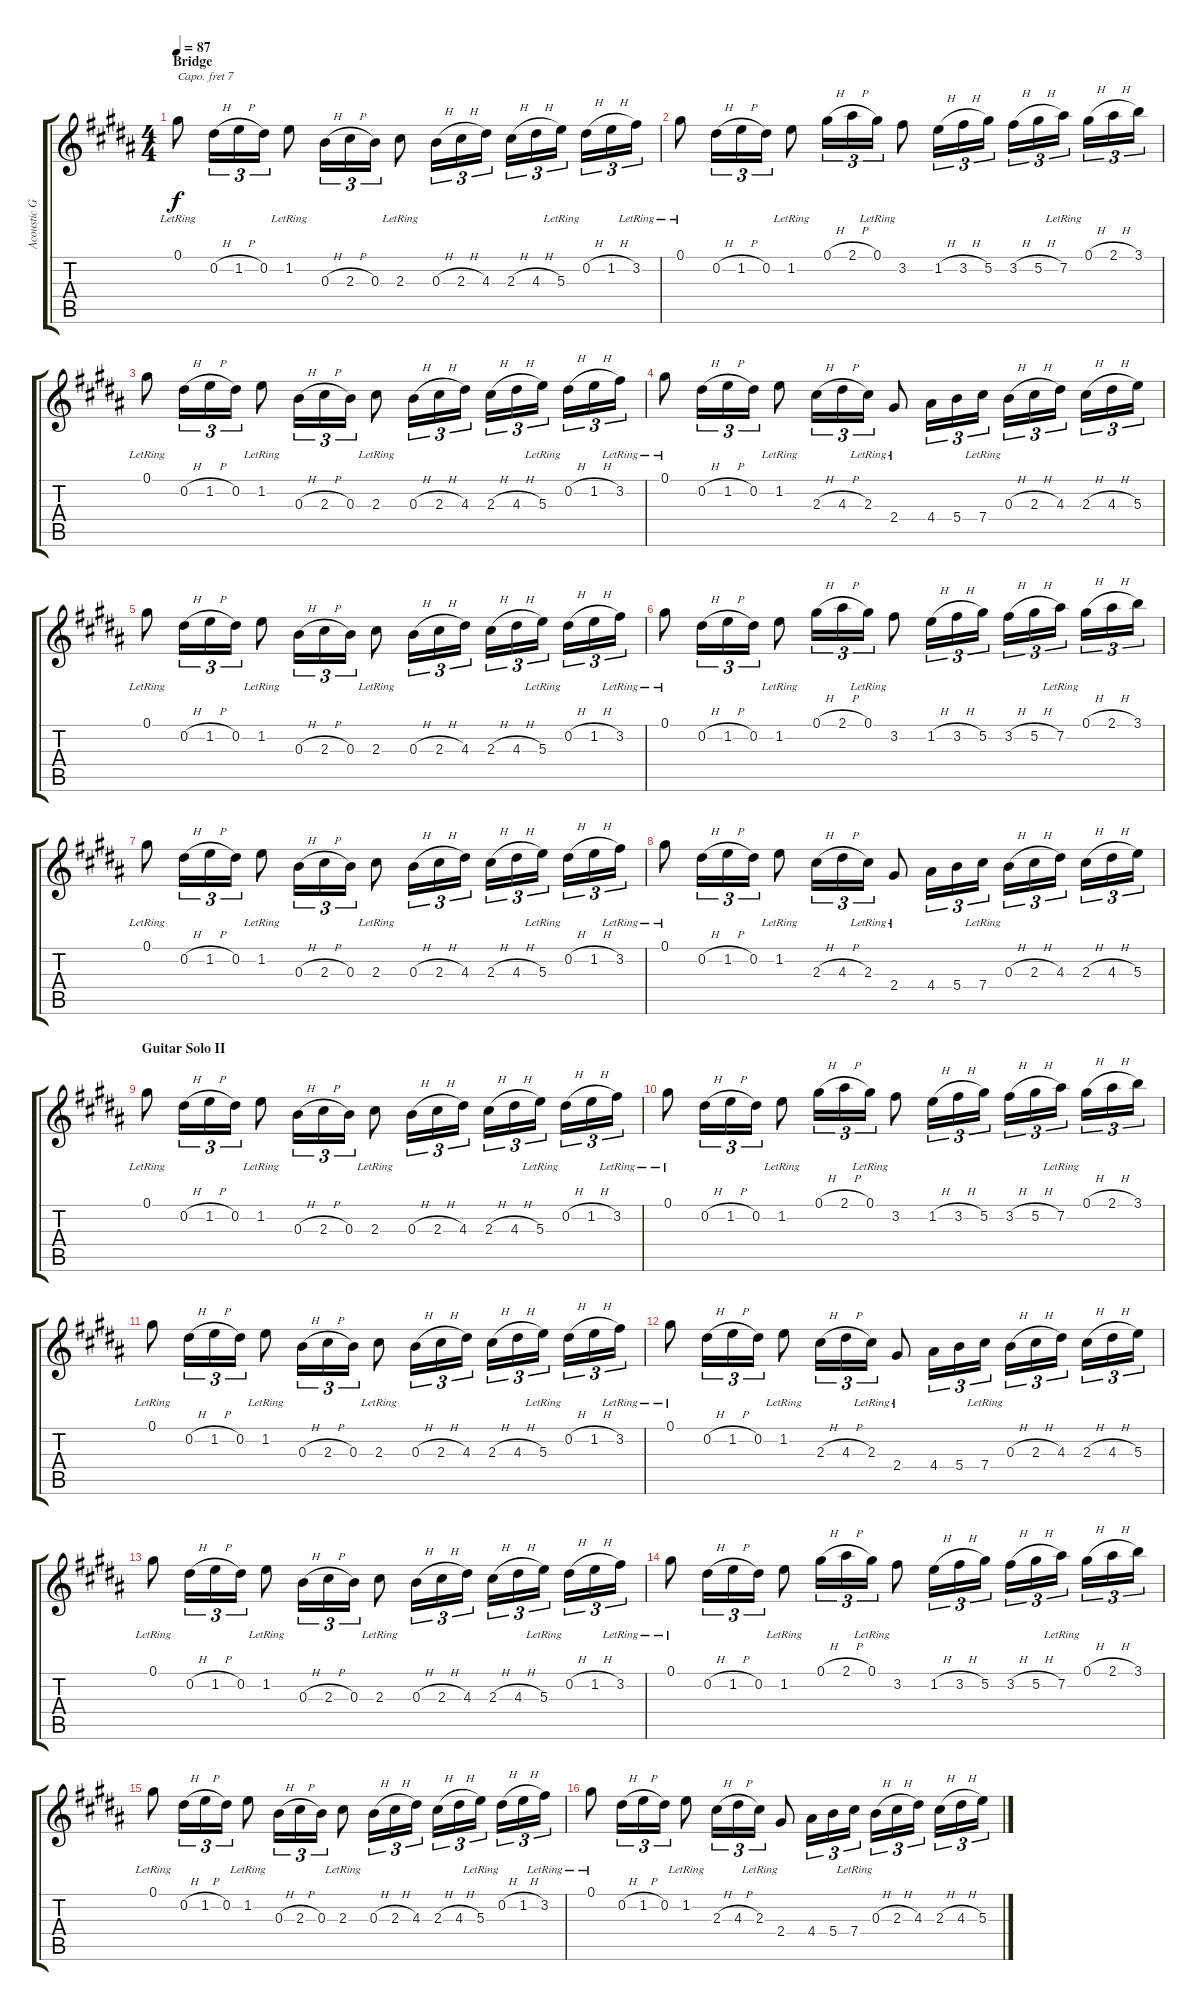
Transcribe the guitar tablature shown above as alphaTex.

\track ("Acoustic Guitar I" "Acoustic G") {instrument acousticguitarsteel}
\staff {score tabs}
\capo 7
\tuning (Db4 Ab3 E3 B2 Gb2 Db2) {hide}
\ts (4 4)
\section ("" "Bridge")
\tempo 87
\clef g2
\ks b
0.1{lr}.8{dy f volume 13} 0.2{h}.16{tu (3 2)} 1.2{h}.16{tu (3 2)} 0.2.16{tu (3 2)} 1.2{lr}.8 0.3{h}.16{tu (3 2)} 2.3{h}.16{tu (3 2)} 0.3.16{tu (3 2)} 2.3{lr}.8 0.3{h}.16{tu (3 2)} 2.3{h}.16{tu (3 2)} 4.3.16{tu (3 2)} 2.3{h}.16{tu (3 2)} 4.3{h}.16{tu (3 2)} 5.3{lr}.16{tu (3 2)} 0.2{h}.16{tu (3 2)} 1.2{h}.16{tu (3 2)} 3.2{lr}.16{tu (3 2)} |
0.1{lr}.8{volume 13} 0.2{h}.16{tu (3 2)} 1.2{h}.16{tu (3 2)} 0.2.16{tu (3 2)} 1.2{lr}.8 0.1{h}.16{tu (3 2)} 2.1{h}.16{tu (3 2)} 0.1{lr}.16{tu (3 2)} 3.2.8 1.2{h}.16{tu (3 2)} 3.2{h}.16{tu (3 2)} 5.2.16{tu (3 2)} 3.2{h}.16{tu (3 2)} 5.2{h}.16{tu (3 2)} 7.2{lr}.16{tu (3 2)} 0.1{h}.16{tu (3 2)} 2.1{h}.16{tu (3 2)} 3.1.16{tu (3 2)} |
0.1{lr}.8{volume 13} 0.2{h}.16{tu (3 2)} 1.2{h}.16{tu (3 2)} 0.2.16{tu (3 2)} 1.2{lr}.8 0.3{h}.16{tu (3 2)} 2.3{h}.16{tu (3 2)} 0.3.16{tu (3 2)} 2.3{lr}.8 0.3{h}.16{tu (3 2)} 2.3{h}.16{tu (3 2)} 4.3.16{tu (3 2)} 2.3{h}.16{tu (3 2)} 4.3{h}.16{tu (3 2)} 5.3{lr}.16{tu (3 2)} 0.2{h}.16{tu (3 2)} 1.2{h}.16{tu (3 2)} 3.2{lr}.16{tu (3 2)} |
0.1{lr}.8{volume 13} 0.2{h}.16{tu (3 2)} 1.2{h}.16{tu (3 2)} 0.2.16{tu (3 2)} 1.2{lr}.8 2.3{h}.16{tu (3 2)} 4.3{h}.16{tu (3 2)} 2.3{lr}.16{tu (3 2)} 2.4{lr}.8 4.4.16{tu (3 2)} 5.4.16{tu (3 2)} 7.4{lr}.16{tu (3 2)} 0.3{h}.16{tu (3 2)} 2.3{h}.16{tu (3 2)} 4.3.16{tu (3 2)} 2.3{h}.16{tu (3 2)} 4.3{h}.16{tu (3 2)} 5.3.16{tu (3 2)} |
0.1{lr}.8{volume 13} 0.2{h}.16{tu (3 2)} 1.2{h}.16{tu (3 2)} 0.2.16{tu (3 2)} 1.2{lr}.8 0.3{h}.16{tu (3 2)} 2.3{h}.16{tu (3 2)} 0.3.16{tu (3 2)} 2.3{lr}.8 0.3{h}.16{tu (3 2)} 2.3{h}.16{tu (3 2)} 4.3.16{tu (3 2)} 2.3{h}.16{tu (3 2)} 4.3{h}.16{tu (3 2)} 5.3{lr}.16{tu (3 2)} 0.2{h}.16{tu (3 2)} 1.2{h}.16{tu (3 2)} 3.2{lr}.16{tu (3 2)} |
0.1{lr}.8{volume 13} 0.2{h}.16{tu (3 2)} 1.2{h}.16{tu (3 2)} 0.2.16{tu (3 2)} 1.2{lr}.8 0.1{h}.16{tu (3 2)} 2.1{h}.16{tu (3 2)} 0.1{lr}.16{tu (3 2)} 3.2.8 1.2{h}.16{tu (3 2)} 3.2{h}.16{tu (3 2)} 5.2.16{tu (3 2)} 3.2{h}.16{tu (3 2)} 5.2{h}.16{tu (3 2)} 7.2{lr}.16{tu (3 2)} 0.1{h}.16{tu (3 2)} 2.1{h}.16{tu (3 2)} 3.1.16{tu (3 2)} |
0.1{lr}.8{volume 13} 0.2{h}.16{tu (3 2)} 1.2{h}.16{tu (3 2)} 0.2.16{tu (3 2)} 1.2{lr}.8 0.3{h}.16{tu (3 2)} 2.3{h}.16{tu (3 2)} 0.3.16{tu (3 2)} 2.3{lr}.8 0.3{h}.16{tu (3 2)} 2.3{h}.16{tu (3 2)} 4.3.16{tu (3 2)} 2.3{h}.16{tu (3 2)} 4.3{h}.16{tu (3 2)} 5.3{lr}.16{tu (3 2)} 0.2{h}.16{tu (3 2)} 1.2{h}.16{tu (3 2)} 3.2{lr}.16{tu (3 2)} |
0.1{lr}.8{volume 9} 0.2{h}.16{tu (3 2)} 1.2{h}.16{tu (3 2)} 0.2.16{tu (3 2)} 1.2{lr}.8 2.3{h}.16{tu (3 2)} 4.3{h}.16{tu (3 2)} 2.3{lr}.16{tu (3 2)} 2.4{lr}.8 4.4.16{tu (3 2)} 5.4.16{tu (3 2)} 7.4{lr}.16{tu (3 2)} 0.3{h}.16{tu (3 2)} 2.3{h}.16{tu (3 2)} 4.3.16{tu (3 2)} 2.3{h}.16{tu (3 2)} 4.3{h}.16{tu (3 2)} 5.3.16{tu (3 2)} |
\section ("" "Guitar Solo II")
0.1{lr}.8 0.2{h}.16{tu (3 2)} 1.2{h}.16{tu (3 2)} 0.2.16{tu (3 2)} 1.2{lr}.8 0.3{h}.16{tu (3 2)} 2.3{h}.16{tu (3 2)} 0.3.16{tu (3 2)} 2.3{lr}.8 0.3{h}.16{tu (3 2)} 2.3{h}.16{tu (3 2)} 4.3.16{tu (3 2)} 2.3{h}.16{tu (3 2)} 4.3{h}.16{tu (3 2)} 5.3{lr}.16{tu (3 2)} 0.2{h}.16{tu (3 2)} 1.2{h}.16{tu (3 2)} 3.2{lr}.16{tu (3 2)} |
0.1{lr}.8 0.2{h}.16{tu (3 2)} 1.2{h}.16{tu (3 2)} 0.2.16{tu (3 2)} 1.2{lr}.8 0.1{h}.16{tu (3 2)} 2.1{h}.16{tu (3 2)} 0.1{lr}.16{tu (3 2)} 3.2.8 1.2{h}.16{tu (3 2)} 3.2{h}.16{tu (3 2)} 5.2.16{tu (3 2)} 3.2{h}.16{tu (3 2)} 5.2{h}.16{tu (3 2)} 7.2{lr}.16{tu (3 2)} 0.1{h}.16{tu (3 2)} 2.1{h}.16{tu (3 2)} 3.1.16{tu (3 2)} |
0.1{lr}.8 0.2{h}.16{tu (3 2)} 1.2{h}.16{tu (3 2)} 0.2.16{tu (3 2)} 1.2{lr}.8 0.3{h}.16{tu (3 2)} 2.3{h}.16{tu (3 2)} 0.3.16{tu (3 2)} 2.3{lr}.8 0.3{h}.16{tu (3 2)} 2.3{h}.16{tu (3 2)} 4.3.16{tu (3 2)} 2.3{h}.16{tu (3 2)} 4.3{h}.16{tu (3 2)} 5.3{lr}.16{tu (3 2)} 0.2{h}.16{tu (3 2)} 1.2{h}.16{tu (3 2)} 3.2{lr}.16{tu (3 2)} |
0.1{lr}.8 0.2{h}.16{tu (3 2)} 1.2{h}.16{tu (3 2)} 0.2.16{tu (3 2)} 1.2{lr}.8 2.3{h}.16{tu (3 2)} 4.3{h}.16{tu (3 2)} 2.3{lr}.16{tu (3 2)} 2.4{lr}.8 4.4.16{tu (3 2)} 5.4.16{tu (3 2)} 7.4{lr}.16{tu (3 2)} 0.3{h}.16{tu (3 2)} 2.3{h}.16{tu (3 2)} 4.3.16{tu (3 2)} 2.3{h}.16{tu (3 2)} 4.3{h}.16{tu (3 2)} 5.3.16{tu (3 2)} |
0.1{lr}.8 0.2{h}.16{tu (3 2)} 1.2{h}.16{tu (3 2)} 0.2.16{tu (3 2)} 1.2{lr}.8 0.3{h}.16{tu (3 2)} 2.3{h}.16{tu (3 2)} 0.3.16{tu (3 2)} 2.3{lr}.8 0.3{h}.16{tu (3 2)} 2.3{h}.16{tu (3 2)} 4.3.16{tu (3 2)} 2.3{h}.16{tu (3 2)} 4.3{h}.16{tu (3 2)} 5.3{lr}.16{tu (3 2)} 0.2{h}.16{tu (3 2)} 1.2{h}.16{tu (3 2)} 3.2{lr}.16{tu (3 2)} |
0.1{lr}.8 0.2{h}.16{tu (3 2)} 1.2{h}.16{tu (3 2)} 0.2.16{tu (3 2)} 1.2{lr}.8 0.1{h}.16{tu (3 2)} 2.1{h}.16{tu (3 2)} 0.1{lr}.16{tu (3 2)} 3.2.8 1.2{h}.16{tu (3 2)} 3.2{h}.16{tu (3 2)} 5.2.16{tu (3 2)} 3.2{h}.16{tu (3 2)} 5.2{h}.16{tu (3 2)} 7.2{lr}.16{tu (3 2)} 0.1{h}.16{tu (3 2)} 2.1{h}.16{tu (3 2)} 3.1.16{tu (3 2)} |
0.1{lr}.8 0.2{h}.16{tu (3 2)} 1.2{h}.16{tu (3 2)} 0.2.16{tu (3 2)} 1.2{lr}.8 0.3{h}.16{tu (3 2)} 2.3{h}.16{tu (3 2)} 0.3.16{tu (3 2)} 2.3{lr}.8 0.3{h}.16{tu (3 2)} 2.3{h}.16{tu (3 2)} 4.3.16{tu (3 2)} 2.3{h}.16{tu (3 2)} 4.3{h}.16{tu (3 2)} 5.3{lr}.16{tu (3 2)} 0.2{h}.16{tu (3 2)} 1.2{h}.16{tu (3 2)} 3.2{lr}.16{tu (3 2)} |
0.1{lr}.8 0.2{h}.16{tu (3 2)} 1.2{h}.16{tu (3 2)} 0.2.16{tu (3 2)} 1.2{lr}.8 2.3{h}.16{tu (3 2)} 4.3{h}.16{tu (3 2)} 2.3{lr}.16{tu (3 2)} 2.4{lr}.8 4.4.16{tu (3 2)} 5.4.16{tu (3 2)} 7.4{lr}.16{tu (3 2)} 0.3{h}.16{tu (3 2)} 2.3{h}.16{tu (3 2)} 4.3.16{tu (3 2)} 2.3{h}.16{tu (3 2)} 4.3{h}.16{tu (3 2)} 5.3.16{tu (3 2)}
